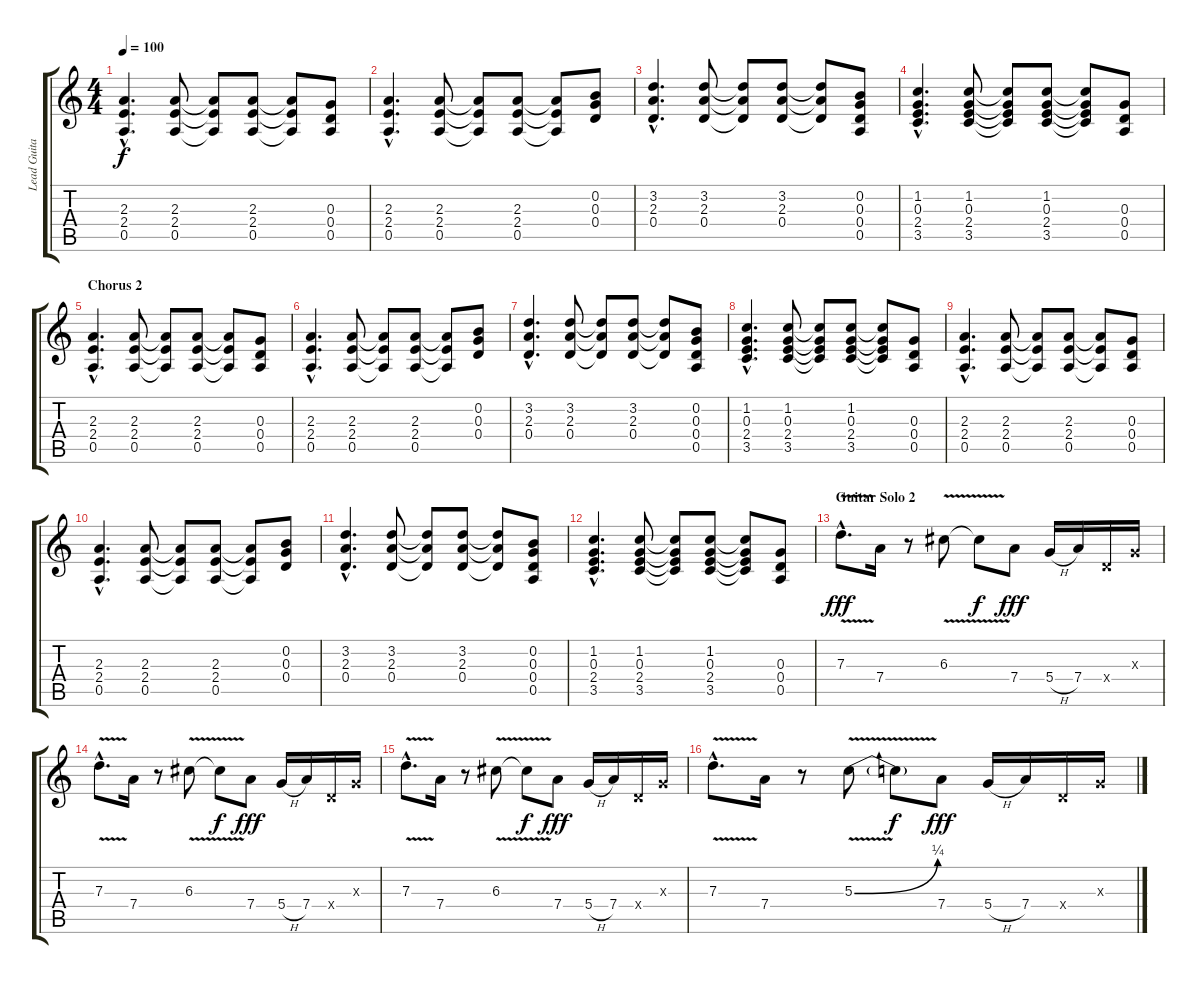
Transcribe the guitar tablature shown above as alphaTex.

\track ("Lead Guitar" "Lead Guita") {instrument overdrivenguitar}
\staff {score tabs}
\tuning (E4 B3 G3 D3 A2 E2) {hide}
\ts (4 4)
\tempo 100
\clef g2
\ks c
(2.3{hac} 2.4{hac} 0.5{hac}).4{d dy f} (2.3 2.4 0.5).8 (2.3{t} 2.4{t} 0.5{t}).8 (2.3 2.4 0.5).8 (2.3{t} 2.4{t} 0.5{t}).8 (0.3 0.4 0.5).8 |
(2.3{hac} 2.4{hac} 0.5{hac}).4{d} (2.3 2.4 0.5).8 (2.3{t} 2.4{t} 0.5{t}).8 (2.3 2.4 0.5).8 (2.3{t} 2.4{t} 0.5{t}).8 (0.2 0.3 0.4).8 |
(3.2{hac} 2.3{hac} 0.4{hac}).4{d} (3.2 2.3 0.4).8 (3.2{t} 2.3{t} 0.4{t}).8 (3.2 2.3 0.4).8 (3.2{t} 2.3{t} 0.4{t}).8 (0.2 0.3 0.4 0.5).8 |
(1.2{hac} 0.3{hac} 2.4{hac} 3.5{hac}).4{d} (1.2 0.3 2.4 3.5).8 (1.2{t} 0.3{t} 2.4{t} 3.5{t}).8 (1.2 0.3 2.4 3.5).8 (1.2{t} 0.3{t} 2.4{t} 3.5{t}).8 (0.3 0.4 0.5).8 |
\section ("" "Chorus 2")
(2.3{hac} 2.4{hac} 0.5{hac}).4{d} (2.3 2.4 0.5).8 (2.3{t} 2.4{t} 0.5{t}).8 (2.3 2.4 0.5).8 (2.3{t} 2.4{t} 0.5{t}).8 (0.3 0.4 0.5).8 |
(2.3{hac} 2.4{hac} 0.5{hac}).4{d} (2.3 2.4 0.5).8 (2.3{t} 2.4{t} 0.5{t}).8 (2.3 2.4 0.5).8 (2.3{t} 2.4{t} 0.5{t}).8 (0.2 0.3 0.4).8 |
(3.2{hac} 2.3{hac} 0.4{hac}).4{d} (3.2 2.3 0.4).8 (3.2{t} 2.3{t} 0.4{t}).8 (3.2 2.3 0.4).8 (3.2{t} 2.3{t} 0.4{t}).8 (0.2 0.3 0.4 0.5).8 |
(1.2{hac} 0.3{hac} 2.4{hac} 3.5{hac}).4{d} (1.2 0.3 2.4 3.5).8 (1.2{t} 0.3{t} 2.4{t} 3.5{t}).8 (1.2 0.3 2.4 3.5).8 (1.2{t} 0.3{t} 2.4{t} 3.5{t}).8 (0.3 0.4 0.5).8 |
(2.3{hac} 2.4{hac} 0.5{hac}).4{d} (2.3 2.4 0.5).8 (2.3{t} 2.4{t} 0.5{t}).8 (2.3 2.4 0.5).8 (2.3{t} 2.4{t} 0.5{t}).8 (0.3 0.4 0.5).8 |
(2.3{hac} 2.4{hac} 0.5{hac}).4{d} (2.3 2.4 0.5).8 (2.3{t} 2.4{t} 0.5{t}).8 (2.3 2.4 0.5).8 (2.3{t} 2.4{t} 0.5{t}).8 (0.2 0.3 0.4).8 |
(3.2{hac} 2.3{hac} 0.4{hac}).4{d} (3.2 2.3 0.4).8 (3.2{t} 2.3{t} 0.4{t}).8 (3.2 2.3 0.4).8 (3.2{t} 2.3{t} 0.4{t}).8 (0.2 0.3 0.4 0.5).8 |
(1.2{hac} 0.3{hac} 2.4{hac} 3.5{hac}).4{d} (1.2 0.3 2.4 3.5).8 (1.2{t} 0.3{t} 2.4{t} 3.5{t}).8 (1.2 0.3 2.4 3.5).8 (1.2{t} 0.3{t} 2.4{t} 3.5{t}).8 (0.3 0.4 0.5).8 |
\section ("" "Guitar Solo 2")
7.3{v hac}.8{d dy fff} 7.4.16 r.8 6.3{v}.8 6.3{t}.8{dy f} 7.4.8{dy fff} 5.4{h}.16 7.4.16 0.4{x}.16 0.3{x}.16 |
7.3{v hac}.8{d} 7.4.16 r.8 6.3{v}.8 6.3{t}.8{dy f} 7.4.8{dy fff} 5.4{h}.16 7.4.16 0.4{x}.16 0.3{x}.16 |
7.3{v hac}.8{d} 7.4.16 r.8 6.3{v}.8 6.3{t}.8{dy f} 7.4.8{dy fff} 5.4{h}.16 7.4.16 0.4{x}.16 0.3{x}.16 |
7.3{v hac}.8{d} 7.4.16 r.8 5.3{be (bend 0 0 60 1) v}.8 5.3{t}.8{dy f} 7.4.8{dy fff} 5.4{h}.16 7.4.16 0.4{x}.16 0.3{x}.16
